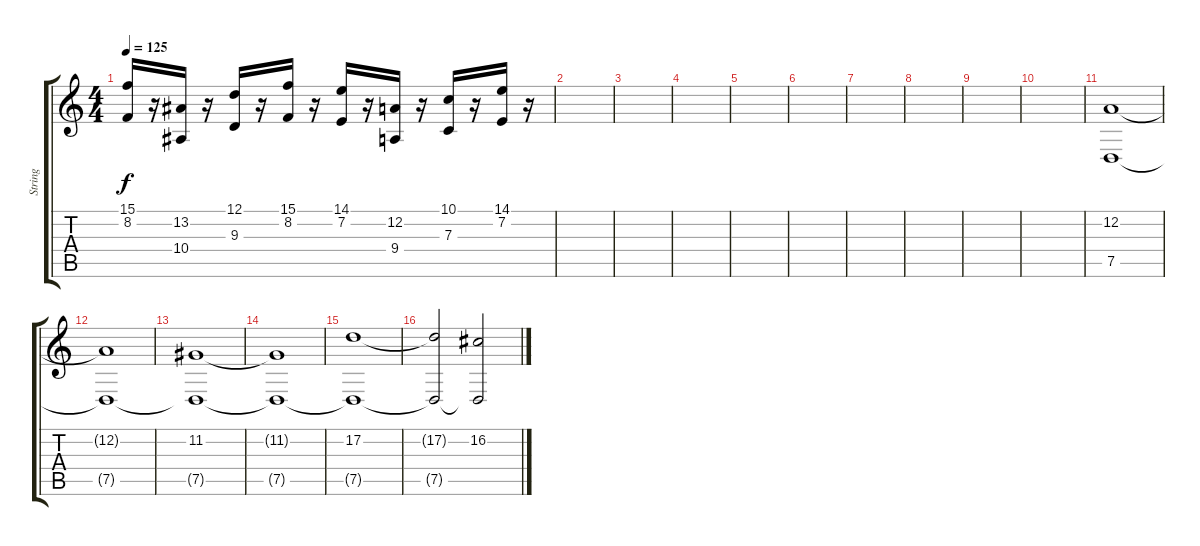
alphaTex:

\track ("String" "String") {instrument stringensemble1}
\staff {score tabs}
\tuning (D4 A3 F3 C3 G2 D2) {hide}
\ts (4 4)
\tempo 125
\clef g2
\ks c
(15.1 8.2).16{dy f} r.16 (13.2 10.4).16 r.16 (12.1 9.3).16 r.16 (15.1 8.2).16 r.16 (14.1 7.2).16 r.16 (12.2 9.4).16 r.16 (10.1 7.3).16 r.16 (14.1 7.2).16 r.16 |
|
|
|
|
|
|
|
|
|
(12.2 7.5).1 |
(12.2{t} 7.5{t}).1 |
(11.2 7.5{t}).1 |
(11.2{t} 7.5{t}).1 |
(17.2 7.5{t}).1 |
(17.2{t} 7.5{t}).2 (16.2 7.5{t}).2
